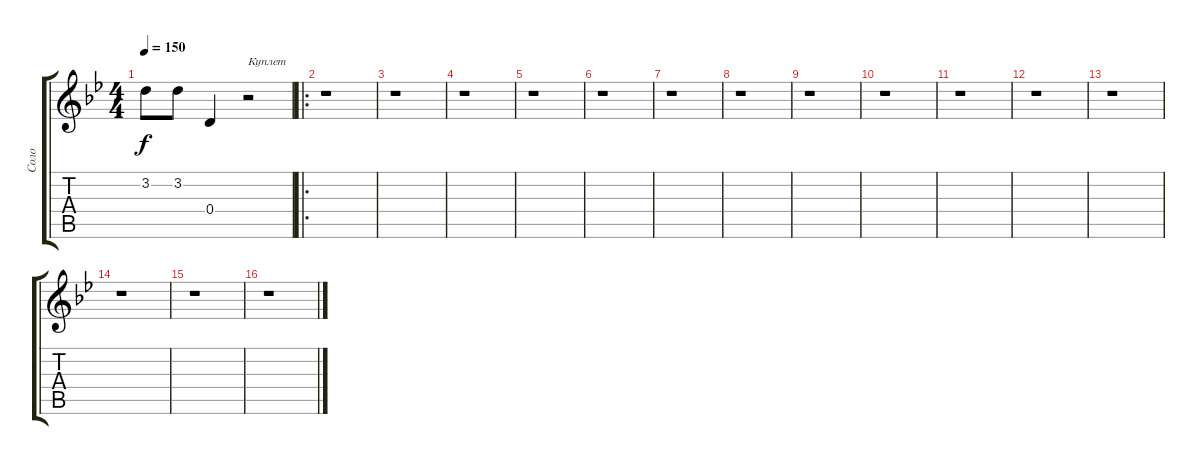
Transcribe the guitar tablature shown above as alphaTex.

\track ("Соло" "Соло") {instrument distortionguitar}
\staff {score tabs}
\tuning (E4 B3 G3 D3 A2 E2) {hide}
\ts (4 4)
\tempo 150
\clef g2
\ks gminor
3.2.8{dy f} 3.2.8 0.4.4 r.2{txt "Куплет"} |
\ro
r.1 |
r.1 |
r.1 |
r.1 |
r.1 |
r.1 |
r.1 |
r.1 |
r.1 |
r.1 |
r.1 |
r.1 |
r.1 |
r.1 |
r.1
